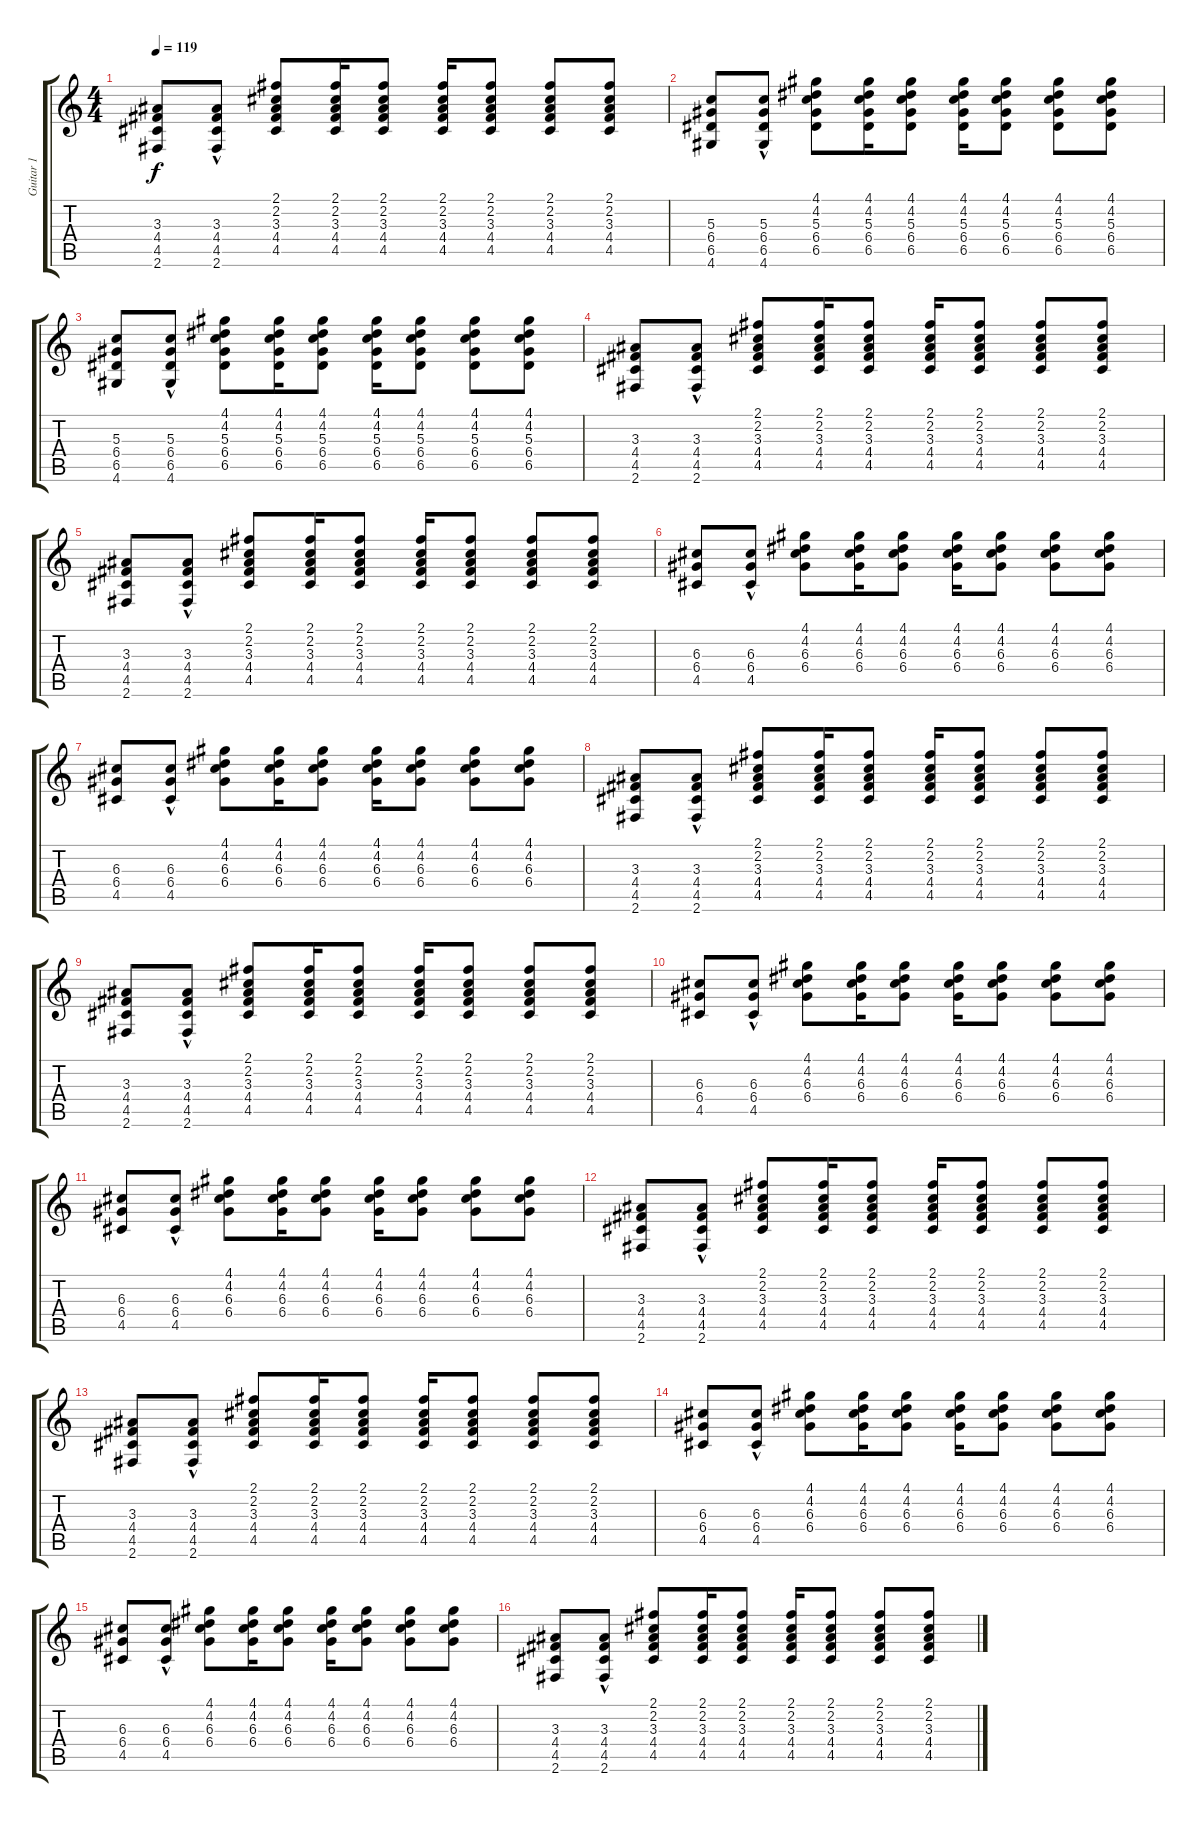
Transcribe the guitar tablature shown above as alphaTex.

\track ("Guitar 1" "Guitar 1") {instrument acousticguitarnylon}
\staff {score tabs}
\tuning (E4 B3 G3 D3 A2 E2) {hide}
\ts (4 4)
\tempo 119
\clef g2
\ks c
(3.3 4.4 4.5 2.6).8{dy f} (3.3 4.4 4.5 2.6{hac}).8 (2.1 2.2 3.3 4.4 4.5).8 (2.1 2.2 3.3 4.4 4.5).16 (2.1 2.2 3.3 4.4 4.5).8 (2.1 2.2 3.3 4.4 4.5).16 (2.1 2.2 3.3 4.4 4.5).8 (2.1 2.2 3.3 4.4 4.5).8 (2.1 2.2 3.3 4.4 4.5).8 |
(5.3 6.4 6.5 4.6).8 (5.3 6.4 6.5 4.6{hac}).8 (4.1 4.2 5.3 6.4 6.5).8 (4.1 4.2 5.3 6.4 6.5).16 (4.1 4.2 5.3 6.4 6.5).8 (4.1 4.2 5.3 6.4 6.5).16 (4.1 4.2 5.3 6.4 6.5).8 (4.1 4.2 5.3 6.4 6.5).8 (4.1 4.2 5.3 6.4 6.5).8 |
(5.3 6.4 6.5 4.6).8 (5.3 6.4 6.5 4.6{hac}).8 (4.1 4.2 5.3 6.4 6.5).8 (4.1 4.2 5.3 6.4 6.5).16 (4.1 4.2 5.3 6.4 6.5).8 (4.1 4.2 5.3 6.4 6.5).16 (4.1 4.2 5.3 6.4 6.5).8 (4.1 4.2 5.3 6.4 6.5).8 (4.1 4.2 5.3 6.4 6.5).8 |
(3.3 4.4 4.5 2.6).8 (3.3 4.4 4.5 2.6{hac}).8 (2.1 2.2 3.3 4.4 4.5).8 (2.1 2.2 3.3 4.4 4.5).16 (2.1 2.2 3.3 4.4 4.5).8 (2.1 2.2 3.3 4.4 4.5).16 (2.1 2.2 3.3 4.4 4.5).8 (2.1 2.2 3.3 4.4 4.5).8 (2.1 2.2 3.3 4.4 4.5).8 |
(3.3 4.4 4.5 2.6).8 (3.3 4.4 4.5 2.6{hac}).8 (2.1 2.2 3.3 4.4 4.5).8 (2.1 2.2 3.3 4.4 4.5).16 (2.1 2.2 3.3 4.4 4.5).8 (2.1 2.2 3.3 4.4 4.5).16 (2.1 2.2 3.3 4.4 4.5).8 (2.1 2.2 3.3 4.4 4.5).8 (2.1 2.2 3.3 4.4 4.5).8 |
(6.3 6.4 4.5).8 (6.3 6.4 4.5{hac}).8 (4.1 4.2 6.3 6.4).8 (4.1 4.2 6.3 6.4).16 (4.1 4.2 6.3 6.4).8 (4.1 4.2 6.3 6.4).16 (4.1 4.2 6.3 6.4).8 (4.1 4.2 6.3 6.4).8 (4.1 4.2 6.3 6.4).8 |
(6.3 6.4 4.5).8 (6.3 6.4 4.5{hac}).8 (4.1 4.2 6.3 6.4).8 (4.1 4.2 6.3 6.4).16 (4.1 4.2 6.3 6.4).8 (4.1 4.2 6.3 6.4).16 (4.1 4.2 6.3 6.4).8 (4.1 4.2 6.3 6.4).8 (4.1 4.2 6.3 6.4).8 |
(3.3 4.4 4.5 2.6).8 (3.3 4.4 4.5 2.6{hac}).8 (2.1 2.2 3.3 4.4 4.5).8 (2.1 2.2 3.3 4.4 4.5).16 (2.1 2.2 3.3 4.4 4.5).8 (2.1 2.2 3.3 4.4 4.5).16 (2.1 2.2 3.3 4.4 4.5).8 (2.1 2.2 3.3 4.4 4.5).8 (2.1 2.2 3.3 4.4 4.5).8 |
(3.3 4.4 4.5 2.6).8 (3.3 4.4 4.5 2.6{hac}).8 (2.1 2.2 3.3 4.4 4.5).8 (2.1 2.2 3.3 4.4 4.5).16 (2.1 2.2 3.3 4.4 4.5).8 (2.1 2.2 3.3 4.4 4.5).16 (2.1 2.2 3.3 4.4 4.5).8 (2.1 2.2 3.3 4.4 4.5).8 (2.1 2.2 3.3 4.4 4.5).8 |
(6.3 6.4 4.5).8 (6.3 6.4 4.5{hac}).8 (4.1 4.2 6.3 6.4).8 (4.1 4.2 6.3 6.4).16 (4.1 4.2 6.3 6.4).8 (4.1 4.2 6.3 6.4).16 (4.1 4.2 6.3 6.4).8 (4.1 4.2 6.3 6.4).8 (4.1 4.2 6.3 6.4).8 |
(6.3 6.4 4.5).8 (6.3 6.4 4.5{hac}).8 (4.1 4.2 6.3 6.4).8 (4.1 4.2 6.3 6.4).16 (4.1 4.2 6.3 6.4).8 (4.1 4.2 6.3 6.4).16 (4.1 4.2 6.3 6.4).8 (4.1 4.2 6.3 6.4).8 (4.1 4.2 6.3 6.4).8 |
(3.3 4.4 4.5 2.6).8 (3.3 4.4 4.5 2.6{hac}).8 (2.1 2.2 3.3 4.4 4.5).8 (2.1 2.2 3.3 4.4 4.5).16 (2.1 2.2 3.3 4.4 4.5).8 (2.1 2.2 3.3 4.4 4.5).16 (2.1 2.2 3.3 4.4 4.5).8 (2.1 2.2 3.3 4.4 4.5).8 (2.1 2.2 3.3 4.4 4.5).8 |
(3.3 4.4 4.5 2.6).8 (3.3 4.4 4.5 2.6{hac}).8 (2.1 2.2 3.3 4.4 4.5).8 (2.1 2.2 3.3 4.4 4.5).16 (2.1 2.2 3.3 4.4 4.5).8 (2.1 2.2 3.3 4.4 4.5).16 (2.1 2.2 3.3 4.4 4.5).8 (2.1 2.2 3.3 4.4 4.5).8 (2.1 2.2 3.3 4.4 4.5).8 |
(6.3 6.4 4.5).8 (6.3 6.4 4.5{hac}).8 (4.1 4.2 6.3 6.4).8 (4.1 4.2 6.3 6.4).16 (4.1 4.2 6.3 6.4).8 (4.1 4.2 6.3 6.4).16 (4.1 4.2 6.3 6.4).8 (4.1 4.2 6.3 6.4).8 (4.1 4.2 6.3 6.4).8 |
(6.3 6.4 4.5).8 (6.3 6.4 4.5{hac}).8 (4.1 4.2 6.3 6.4).8 (4.1 4.2 6.3 6.4).16 (4.1 4.2 6.3 6.4).8 (4.1 4.2 6.3 6.4).16 (4.1 4.2 6.3 6.4).8 (4.1 4.2 6.3 6.4).8 (4.1 4.2 6.3 6.4).8 |
(3.3 4.4 4.5 2.6).8 (3.3 4.4 4.5 2.6{hac}).8 (2.1 2.2 3.3 4.4 4.5).8 (2.1 2.2 3.3 4.4 4.5).16 (2.1 2.2 3.3 4.4 4.5).8 (2.1 2.2 3.3 4.4 4.5).16 (2.1 2.2 3.3 4.4 4.5).8 (2.1 2.2 3.3 4.4 4.5).8 (2.1 2.2 3.3 4.4 4.5).8
